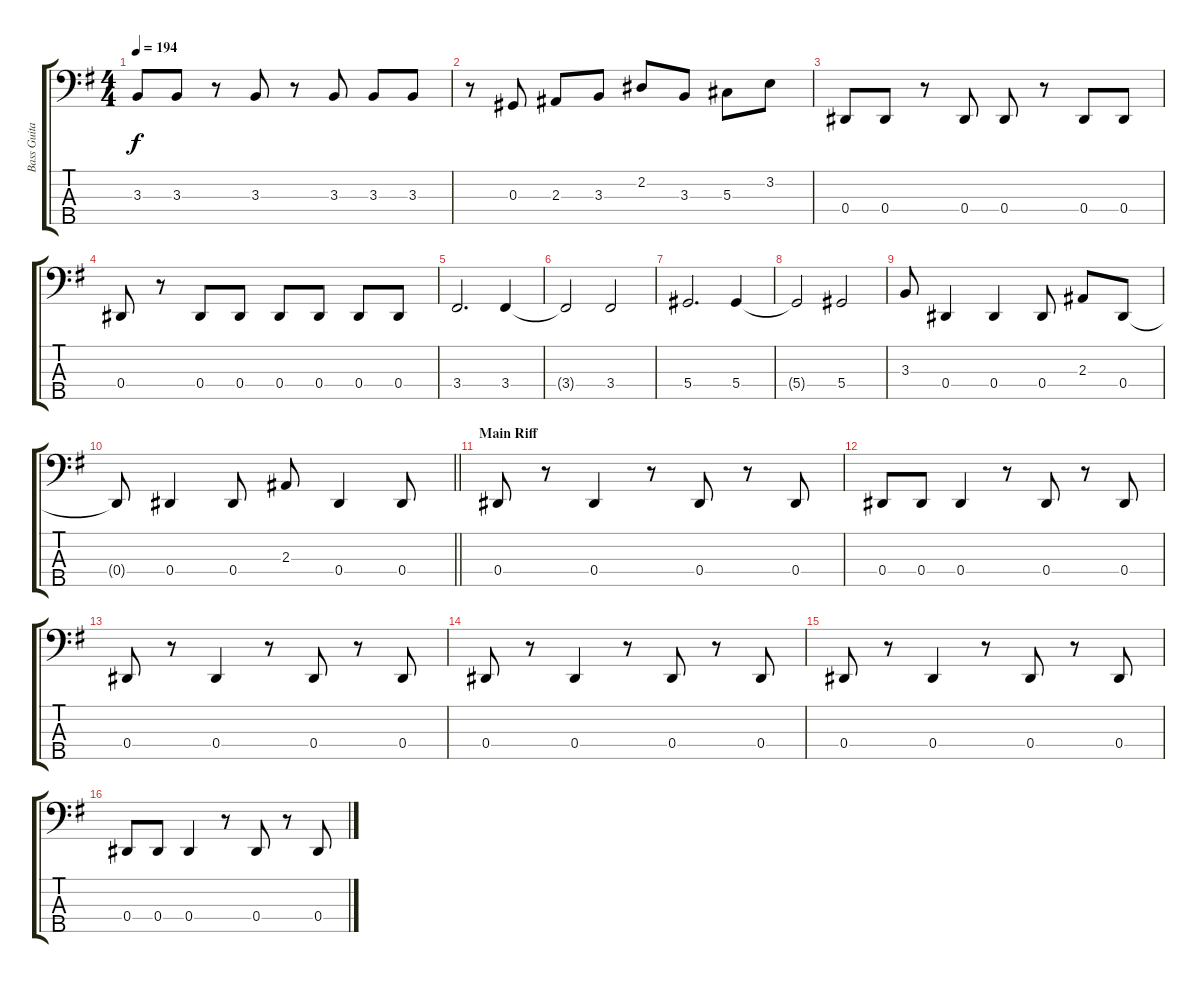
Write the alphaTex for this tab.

\track ("Bass Guitar" "Bass Guita") {instrument electricbassfinger}
\staff {score tabs}
\tuning (Gb2 Db2 Ab1 Eb1 Bb0) {hide}
\ts (4 4)
\tempo 194
\clef f4
\ks g
3.3.8{dy f} 3.3.8 r.8 3.3.8 r.8 3.3.8 3.3.8 3.3.8 |
r.8 0.3.8 2.3.8 3.3.8 2.2.8 3.3.8 5.3.8 3.2.8 |
0.4.8 0.4.8 r.8 0.4.8 0.4.8 r.8 0.4.8 0.4.8 |
0.4.8 r.8 0.4.8 0.4.8 0.4.8 0.4.8 0.4.8 0.4.8 |
3.4.2{d} 3.4.4 |
3.4{t}.2 3.4.2 |
5.4.2{d} 5.4.4 |
5.4{t}.2 5.4.2 |
3.3.8 0.4.4 0.4.4 0.4.8 2.3.8 0.4.8 |
\barLineRight lightlight
0.4{t}.8 0.4.4 0.4.8 2.3.8 0.4.4 0.4.8 |
\section ("" "Main Riff")
0.4.8 r.8 0.4.4 r.8 0.4.8 r.8 0.4.8 |
0.4.8 0.4.8 0.4.4 r.8 0.4.8 r.8 0.4.8 |
0.4.8 r.8 0.4.4 r.8 0.4.8 r.8 0.4.8 |
0.4.8 r.8 0.4.4 r.8 0.4.8 r.8 0.4.8 |
0.4.8 r.8 0.4.4 r.8 0.4.8 r.8 0.4.8 |
0.4.8 0.4.8 0.4.4 r.8 0.4.8 r.8 0.4.8
